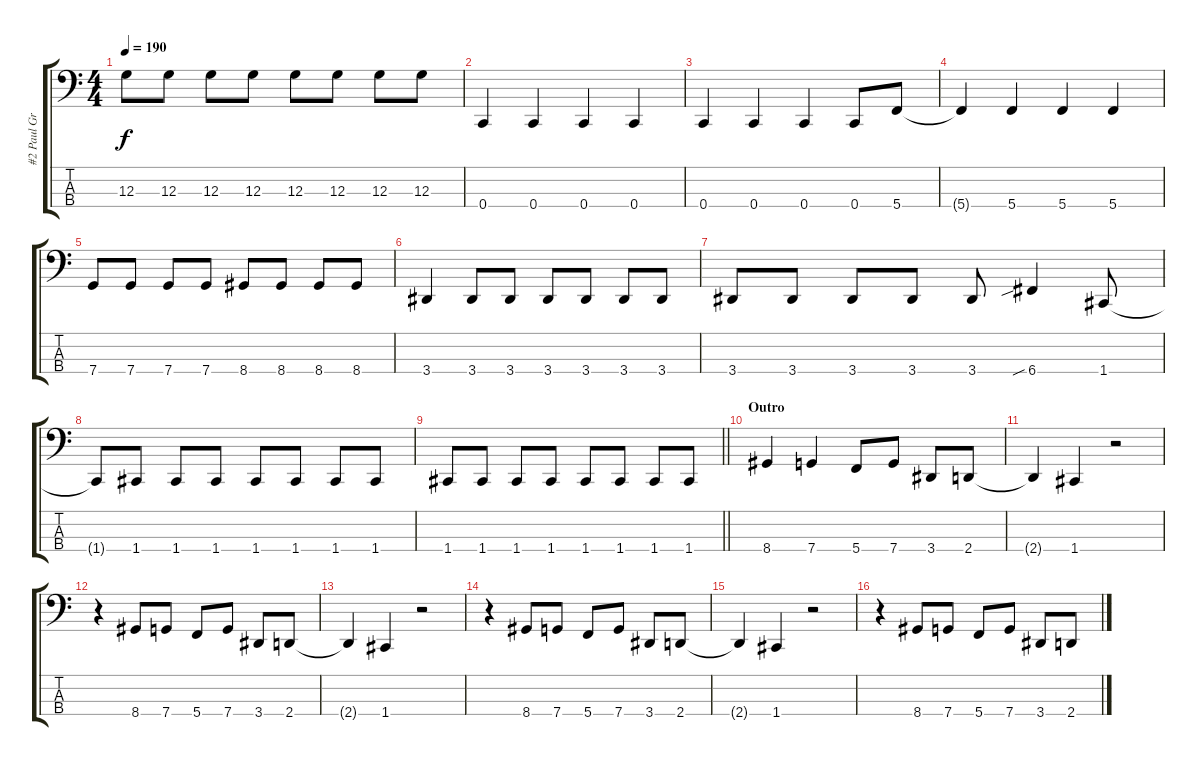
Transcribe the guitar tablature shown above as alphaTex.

\track ("#2 Paul Gray" "#2 Paul Gr") {instrument electricbasspick}
\staff {score tabs}
\tuning (F2 C2 G1 C1) {hide}
\ts (4 4)
\tempo 190
\clef f4
\ks c
12.3.8{dy f} 12.3.8 12.3.8 12.3.8 12.3.8 12.3.8 12.3.8 12.3.8 |
0.4.4 0.4.4 0.4.4 0.4.4 |
0.4.4 0.4.4 0.4.4 0.4.8 5.4.8 |
5.4{t}.4 5.4.4 5.4.4 5.4.4 |
7.4.8 7.4.8 7.4.8 7.4.8 8.4.8 8.4.8 8.4.8 8.4.8 |
3.4.4 3.4.8 3.4.8 3.4.8 3.4.8 3.4.8 3.4.8 |
3.4.8 3.4.8 3.4.8 3.4.8 3.4.8 6.4{sib}.4 1.4.8 |
1.4{t}.8 1.4.8 1.4.8 1.4.8 1.4.8 1.4.8 1.4.8 1.4.8 |
\barLineRight lightlight
1.4.8 1.4.8 1.4.8 1.4.8 1.4.8 1.4.8 1.4.8 1.4.8 |
\section ("" "Outro")
8.4.4 7.4.4 5.4.8 7.4.8 3.4.8 2.4.8 |
2.4{t}.4 1.4.4 r.2 |
r.4 8.4.8 7.4.8 5.4.8 7.4.8 3.4.8 2.4.8 |
2.4{t}.4 1.4.4 r.2 |
r.4 8.4.8 7.4.8 5.4.8 7.4.8 3.4.8 2.4.8 |
2.4{t}.4 1.4.4 r.2 |
r.4 8.4.8 7.4.8 5.4.8 7.4.8 3.4.8 2.4.8
